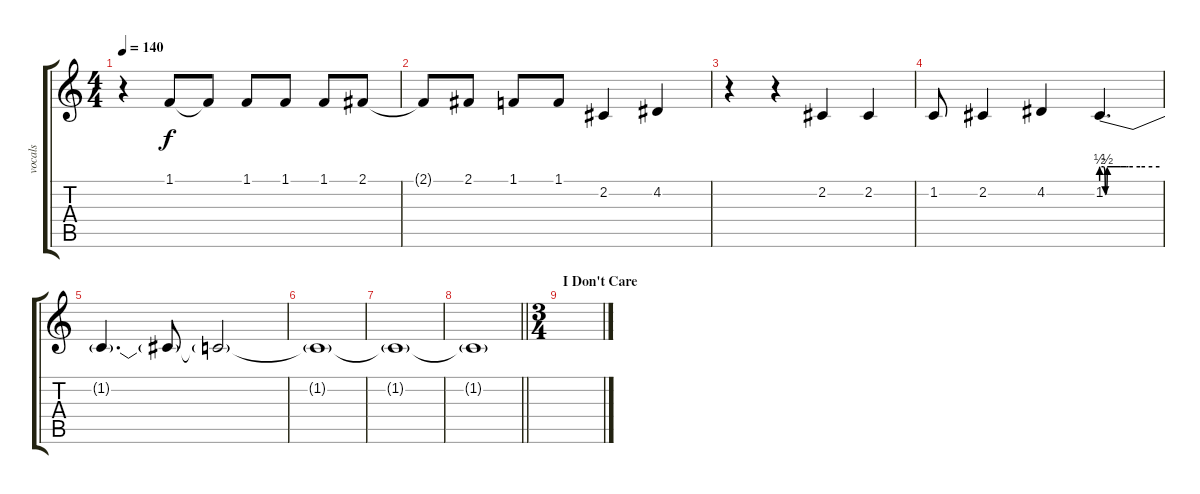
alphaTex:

\track ("vocals" "vocals") {instrument lead6voice}
\staff {score tabs}
\tuning (E4 B3 G3 D3 A2 E2) {hide}
\ts (4 4)
\tempo 140
\clef g2
\ks c
r.4{dy f} 1.1.8 1.1{t}.8 1.1.8 1.1.8 1.1.8 2.1.8 |
2.1{t}.8 2.1.8 1.1.8 1.1.8 2.2.4 4.2.4 |
r.4 r.4 2.2.4 2.2.4 |
1.2.8 2.2.4 4.2.4 1.2{be (custom 0 2 2 2 4 0 6 2 13 2 20 2 26 2 28 2 40 2 60 2)}.4{d} |
1.2{t}.4{d} 1.2{t}.8 1.2{t}.2 |
1.2{t}.1 |
1.2{t}.1 |
\barLineRight lightlight
1.2{t}.1 |
\ts (3 4)
\section ("" "I Don't Care")
